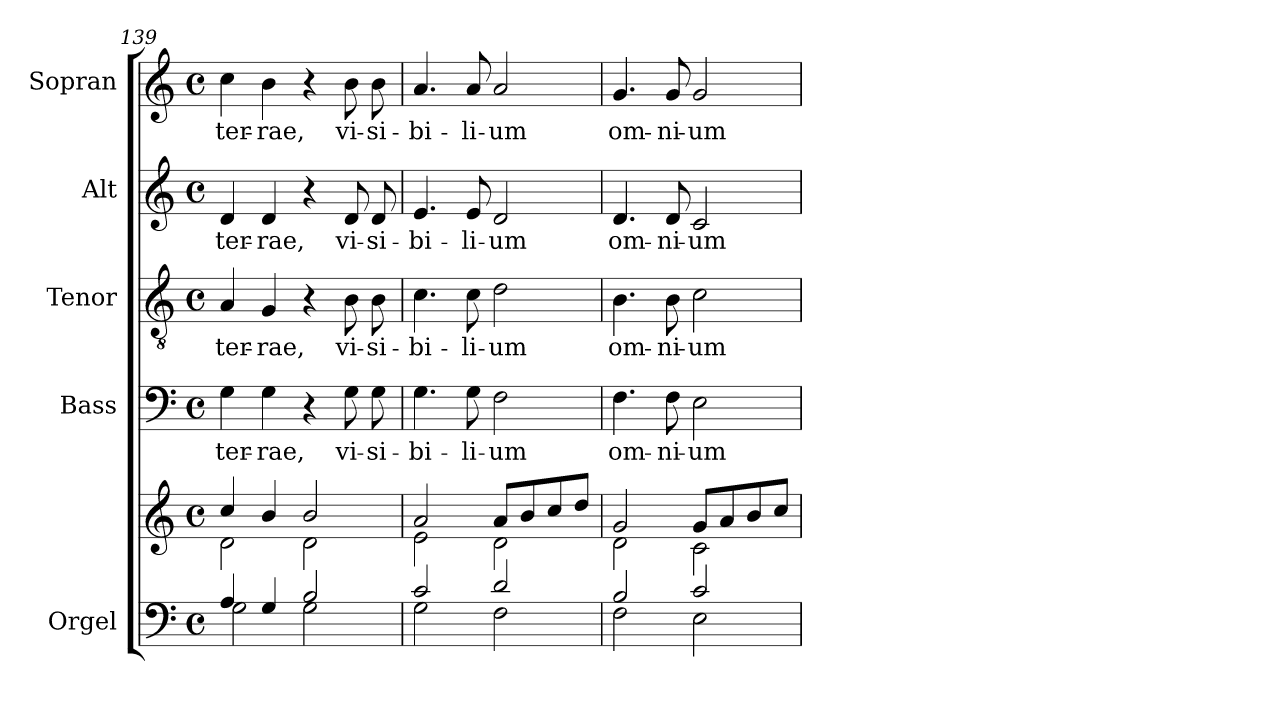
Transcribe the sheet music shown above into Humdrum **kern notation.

**kern	**kern	**kern	**text	**kern	**text	**kern	**text	**kern	**text
*part5	*part5	*part4	*part4	*part3	*part3	*part2	*part2	*part1	*part1
*staff6	*staff5	*staff4	*staff4	*staff3	*staff3	*staff2	*staff2	*staff1	*staff1
*I"Orgel	*	*I"Bass	*	*I"Tenor	*	*I"Alt	*	*I"Sopran	*
*I'Org.	*	*I'B.	*	*I'T.	*	*I'A.	*	*I'S.	*
*clefF4	*clefG2	*clefF4	*	*clefGv2	*	*clefG2	*	*clefG2	*
*k[]	*k[]	*k[]	*	*k[]	*	*k[]	*	*k[]	*
*C:	*C:	*C:	*	*C:	*	*C:	*	*C:	*
*M4/4	*M4/4	*M4/4	*	*M4/4	*	*M4/4	*	*M4/4	*
*met(c)	*met(c)	*met(c)	*	*met(c)	*	*met(c)	*	*met(c)	*
=139	=139	=139	=139	=139	=139	=139	=139	=139	=139
*^	*^	*	*	*	*	*	*	*	*
!	!	!	!	!	!LO:LY:b	!	!LO:LY:b	!	!LO:LY:b	!	!LO:LY:b
4A/	2G\	4cc/	2d\	4G\	ter-	4A/	ter-	4d/	ter-	4cc\	ter-
!	!	!	!	!	!LO:LY:b	!	!LO:LY:b	!	!LO:LY:b	!	!LO:LY:b
4G/	.	4b/	.	4G\	-rae,	4G/	-rae,	4d/	-rae,	4b\	-rae,
2B/	2G\	2b/	2d\	4r	.	4r	.	4r	.	4r	.
!	!	!	!	!	!LO:LY:b	!	!LO:LY:b	!	!LO:LY:b	!	!LO:LY:b
.	.	.	.	8G\	vi-	8B\	vi-	8d/	vi-	8b\	vi-
!	!	!	!	!	!LO:LY:b	!	!LO:LY:b	!	!LO:LY:b	!	!LO:LY:b
.	.	.	.	8G\	-si-	8B\	-si-	8d/	-si-	8b\	-si-
=140	=140	=140	=140	=140	=140	=140	=140	=140	=140	=140	=140
!	!	!	!	!	!LO:LY:b	!	!LO:LY:b	!	!LO:LY:b	!	!LO:LY:b
2c/	2G\	2a/	2e\	4.G\	-bi-	4.c\	-bi-	4.e/	-bi-	4.a/	-bi-
!	!	!	!	!	!LO:LY:b	!	!LO:LY:b	!	!LO:LY:b	!	!LO:LY:b
.	.	.	.	8G\	-li-	8c\	-li-	8e/	-li-	8a/	-li-
!	!	!	!	!	!LO:LY:b	!	!LO:LY:b	!	!LO:LY:b	!	!LO:LY:b
2d/	2F\	8a/L	2d\	2F\	-um	2d\	-um	2d/	-um	2a/	-um
.	.	8b/	.	.	.	.	.	.	.	.	.
.	.	8cc/	.	.	.	.	.	.	.	.	.
.	.	8dd/J	.	.	.	.	.	.	.	.	.
!!LO:LB:g=z
=141	=141	=141	=141	=141	=141	=141	=141	=141	=141	=141	=141
!	!	!	!	!	!LO:LY:b	!	!LO:LY:b	!	!LO:LY:b	!	!LO:LY:b
2B/	2F\	2g/	2d\	4.F\	om-	4.B\	om-	4.d/	om-	4.g/	om-
!	!	!	!	!	!LO:LY:b	!	!LO:LY:b	!	!LO:LY:b	!	!LO:LY:b
.	.	.	.	8F\	-ni-	8B\	-ni-	8d/	-ni-	8g/	-ni-
!	!	!	!	!	!LO:LY:b	!	!LO:LY:b	!	!LO:LY:b	!	!LO:LY:b
2c/	2E\	8g/L	2c\	2E\	-um	2c\	-um	2c/	-um	2g/	-um
.	.	8a/	.	.	.	.	.	.	.	.	.
.	.	8b/	.	.	.	.	.	.	.	.	.
.	.	8cc/J	.	.	.	.	.	.	.	.	.
*v	*v	*	*	*	*	*	*	*	*	*	*
*	*v	*v	*	*	*	*	*	*	*	*
=	=	=	=	=	=	=	=	=	=
*-	*-	*-	*-	*-	*-	*-	*-	*-	*-
